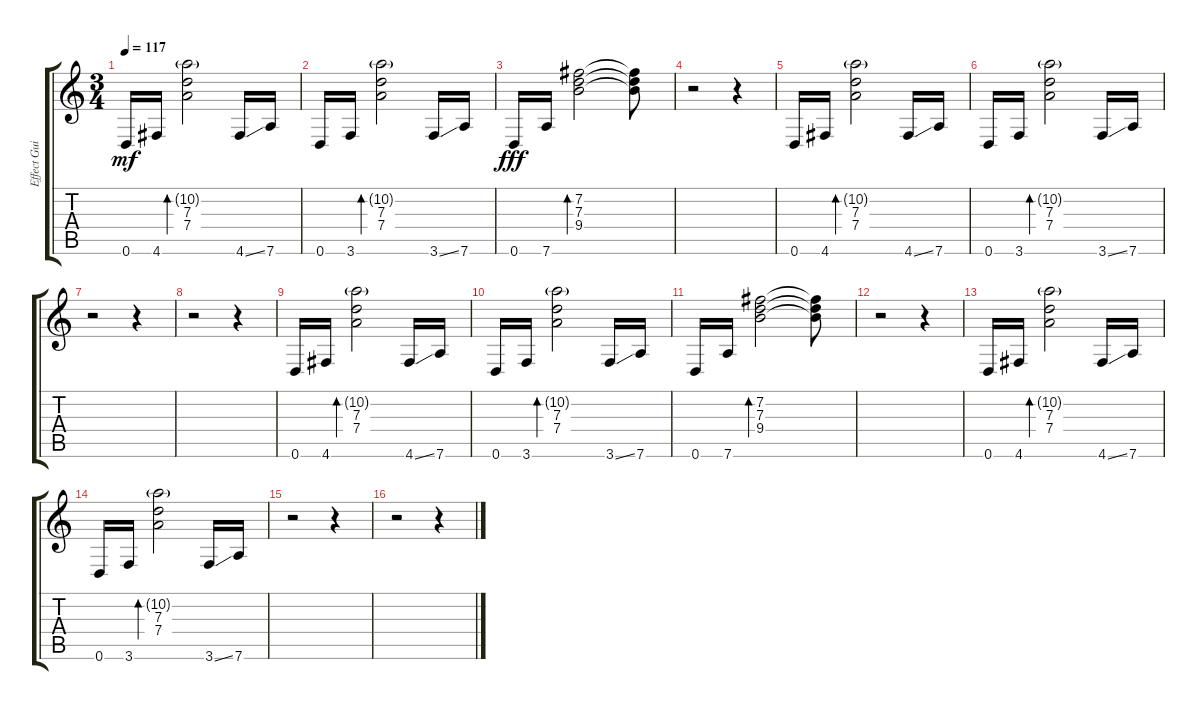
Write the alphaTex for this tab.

\track ("Effect Guitar?" "Effect Gui") {instrument overdrivenguitar}
\staff {score tabs}
\tuning (E4 B3 G3 D3 A2 D2) {hide}
\ts (3 4)
\tempo 117
\clef g2
\ks c
0.6.16{dy mf} 4.6.16 (10.2{g} 7.3 7.4).2{bd 30} 4.6{ss}.16 7.6.16 |
0.6.16 3.6.16 (10.2{g} 7.3 7.4).2{bd 30} 3.6{ss}.16 7.6.16 |
0.6.16{dy fff} 7.6.16 (7.2 7.3 9.4).2{bd 30} (7.2{t} 7.3{t} 9.4{t}).8 |
r.2 r.4 |
0.6.16 4.6.16 (10.2{g} 7.3 7.4).2{bd 30} 4.6{ss}.16 7.6.16 |
0.6.16 3.6.16 (10.2{g} 7.3 7.4).2{bd 30} 3.6{ss}.16 7.6.16 |
r.2 r.4 |
r.2 r.4 |
0.6.16 4.6.16 (10.2{g} 7.3 7.4).2{bd 30} 4.6{ss}.16 7.6.16 |
0.6.16 3.6.16 (10.2{g} 7.3 7.4).2{bd 30} 3.6{ss}.16 7.6.16 |
0.6.16 7.6.16 (7.2 7.3 9.4).2{bd 30} (7.2{t} 7.3{t} 9.4{t}).8 |
r.2 r.4 |
0.6.16 4.6.16 (10.2{g} 7.3 7.4).2{bd 30} 4.6{ss}.16 7.6.16 |
0.6.16 3.6.16 (10.2{g} 7.3 7.4).2{bd 30} 3.6{ss}.16 7.6.16 |
r.2 r.4 |
r.2 r.4
